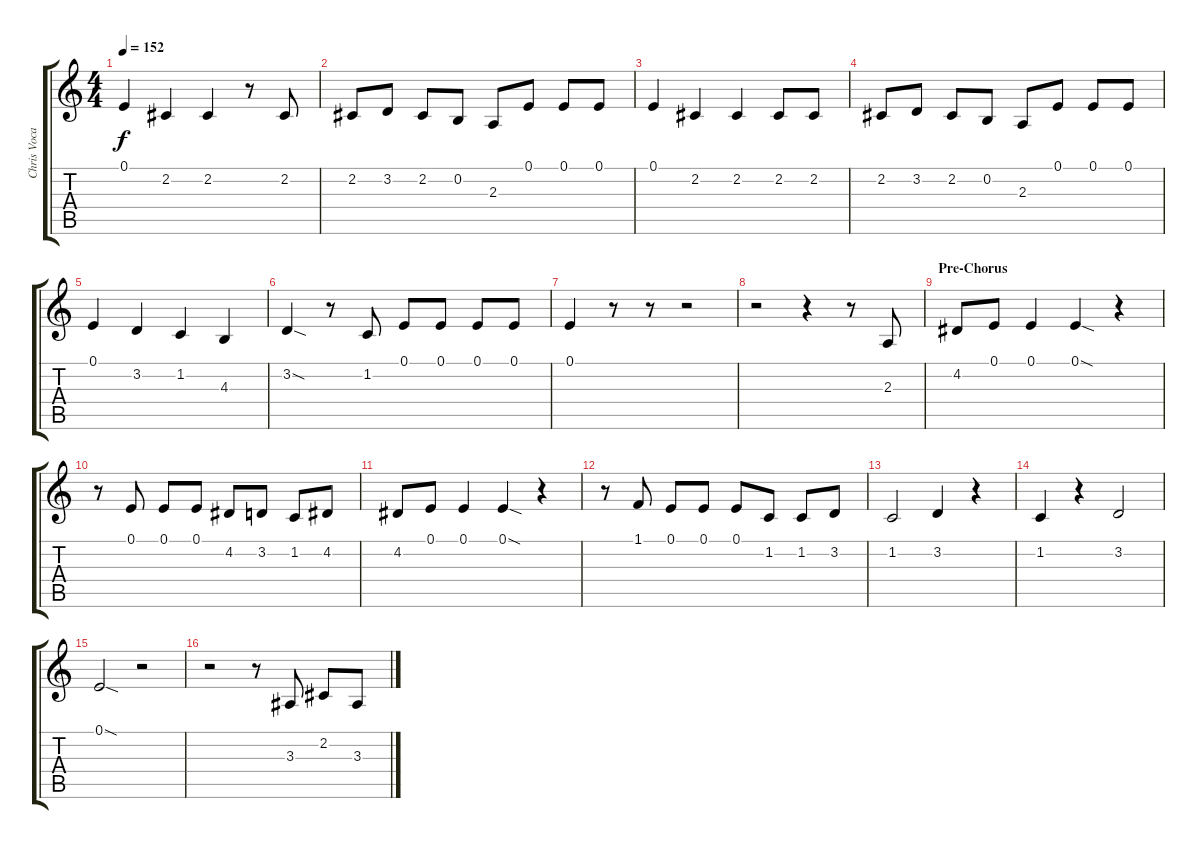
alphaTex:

\track ("Chris Vocals" "Chris Voca") {instrument lead2sawtooth}
\staff {score tabs}
\tuning (E4 B3 G3 D3 A2 E2) {hide}
\ts (4 4)
\tempo 152
\clef g2
\ks c
0.1.4{dy f} 2.2.4 2.2.4 r.8 2.2.8 |
2.2.8 3.2.8 2.2.8 0.2.8 2.3.8 0.1.8 0.1.8 0.1.8 |
0.1.4 2.2.4 2.2.4 2.2.8 2.2.8 |
2.2.8 3.2.8 2.2.8 0.2.8 2.3.8 0.1.8 0.1.8 0.1.8 |
0.1.4 3.2.4 1.2.4 4.3.4 |
3.2{sod}.4 r.8 1.2.8 0.1.8 0.1.8 0.1.8 0.1.8 |
0.1.4 r.8 r.8 r.2 |
r.2 r.4 r.8 2.3.8 |
\section ("" "Pre-Chorus")
4.2.8 0.1.8 0.1.4 0.1{sod}.4 r.4 |
r.8 0.1.8 0.1.8 0.1.8 4.2.8 3.2.8 1.2.8 4.2.8 |
4.2.8 0.1.8 0.1.4 0.1{sod}.4 r.4 |
r.8 1.1.8 0.1.8 0.1.8 0.1.8 1.2.8 1.2.8 3.2.8 |
1.2.2 3.2.4 r.4 |
1.2.4 r.4 3.2.2 |
0.1{sod}.2 r.2 |
r.2 r.8 3.3.8 2.2.8 3.3.8
